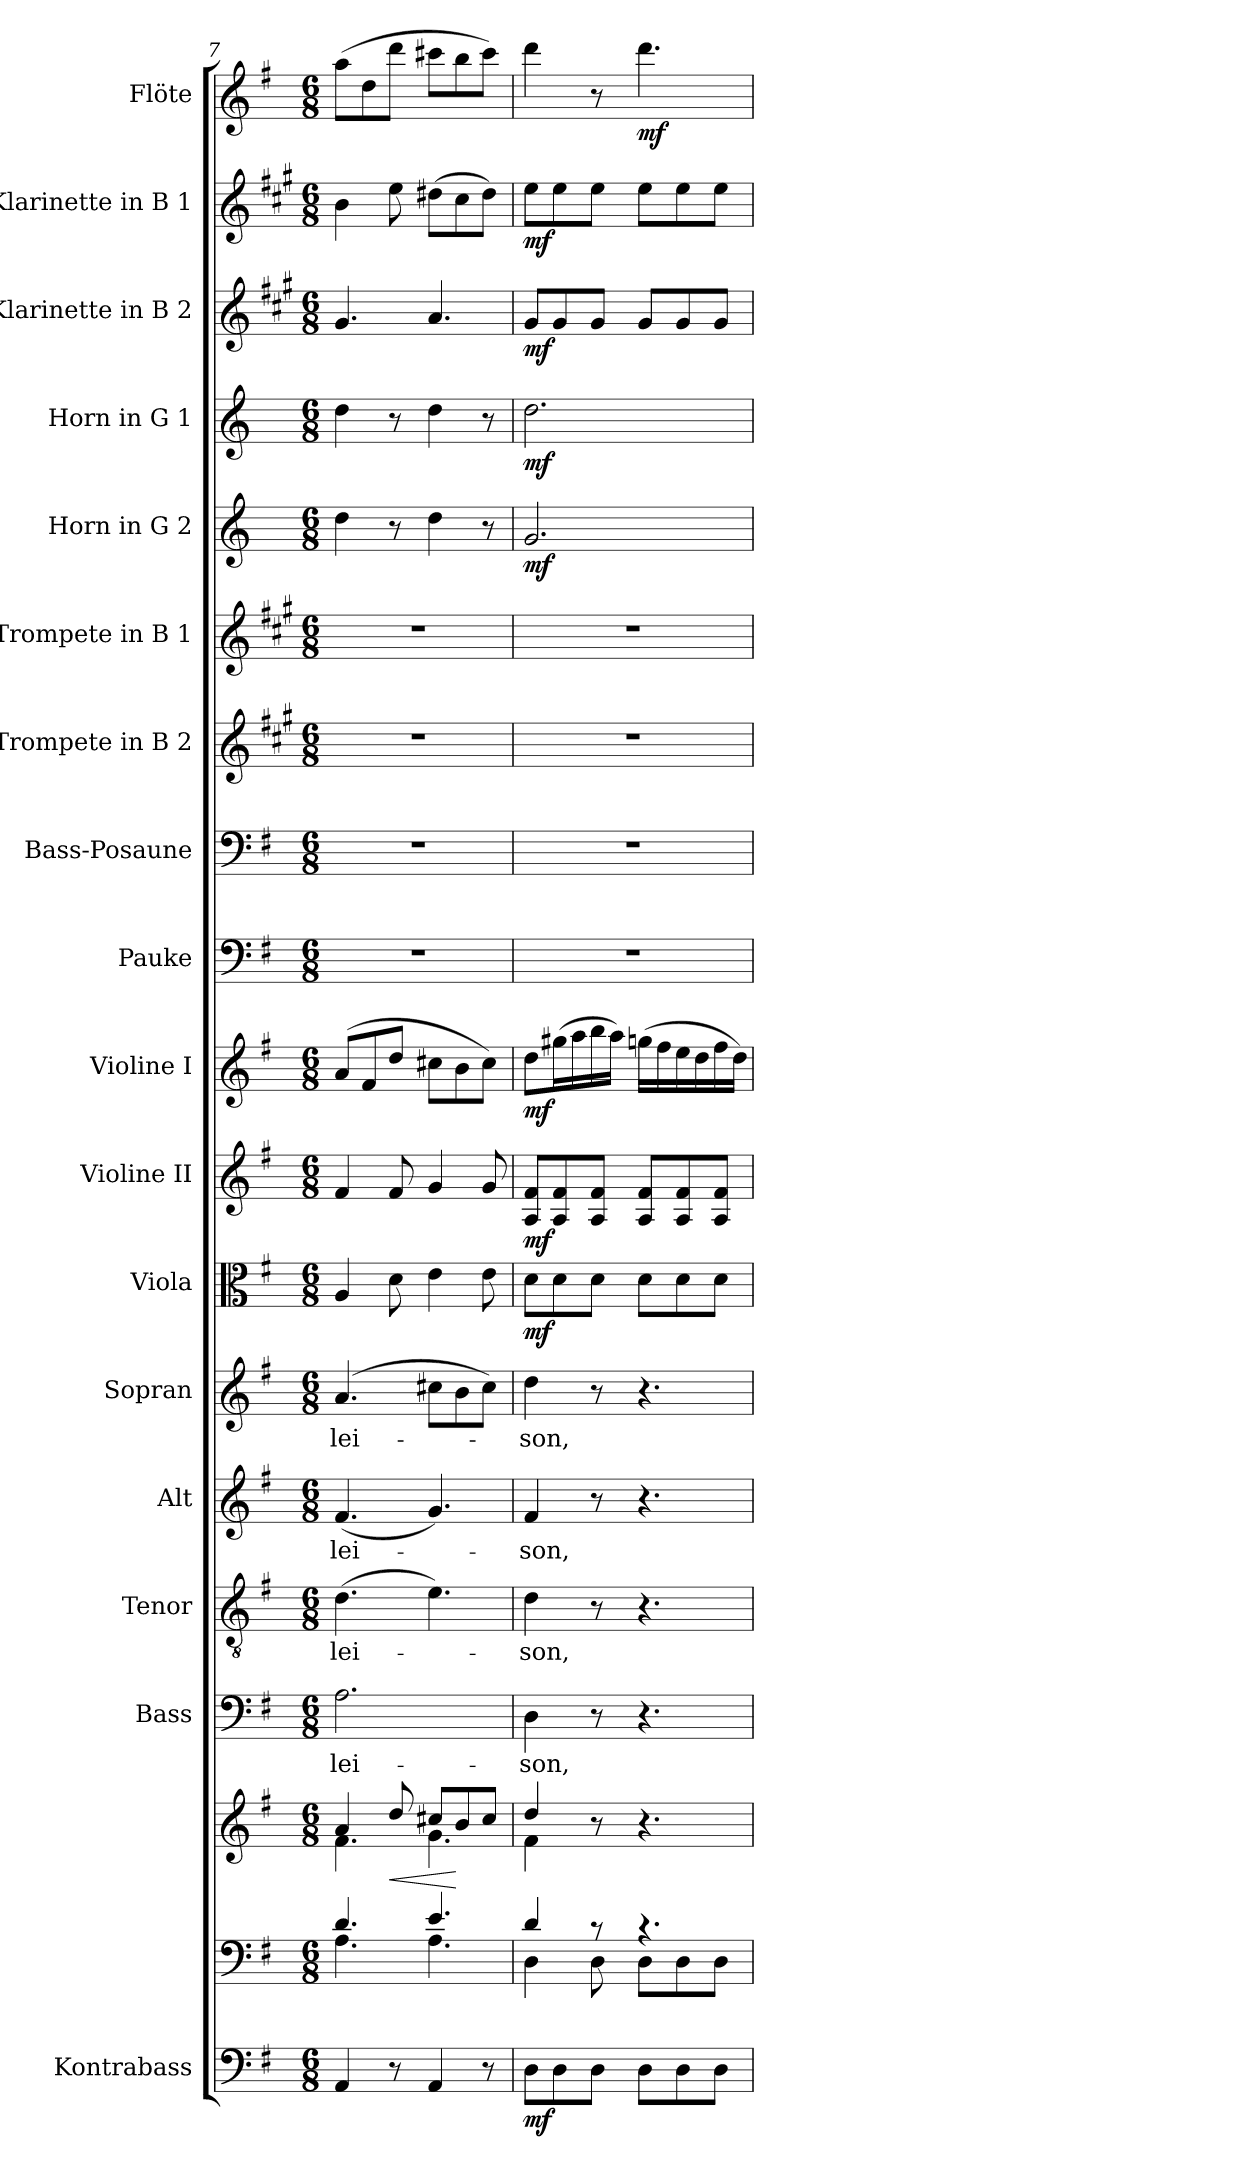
**kern	**dynam	**kern	**kern	**dynam	**kern	**text	**kern	**text	**kern	**text	**kern	**text	**kern	**dynam	**kern	**dynam	**kern	**dynam	**kern	**kern	**kern	**kern	**kern	**dynam	**kern	**dynam	**kern	**dynam	**kern	**dynam	**kern	**dynam
*part18	*part18	*part17	*part17	*part17	*part16	*part16	*part15	*part15	*part14	*part14	*part13	*part13	*part12	*part12	*part11	*part11	*part10	*part10	*part9	*part8	*part7	*part6	*part5	*part5	*part4	*part4	*part3	*part3	*part2	*part2	*part1	*part1
*staff19	*staff19	*staff18	*staff17	*staff17/18	*staff16	*staff16	*staff15	*staff15	*staff14	*staff14	*staff13	*staff13	*staff12	*staff12	*staff11	*staff11	*staff10	*staff10	*staff9	*staff8	*staff7	*staff6	*staff5	*staff5	*staff4	*staff4	*staff3	*staff3	*staff2	*staff2	*staff1	*staff1
*I"Kontrabass	*	*	*	*	*I"Bass	*	*I"Tenor	*	*I"Alt	*	*I"Sopran	*	*I"Viola	*	*I"Violine II	*	*I"Violine I	*	*I"Pauke	*I"Bass-Posaune	*I"Trompete in B 2	*I"Trompete in B 1	*I"Horn in G 2	*	*I"Horn in G 1	*	*I"Klarinette in B 2	*	*I"Klarinette in B 1	*	*I"Flöte	*
*I'Kb.	*	*	*	*	*I'B	*	*I'T	*	*I'A	*	*I'S	*	*I'Vla.	*	*I'Vl. II	*	*I'Vl. I	*	*I'Pk.	*I'B. Pos.	*	*	*I'Hrn. 2	*	*I'Hrn. 1	*	*	*	*	*	*I'Fl.	*
*clefF4	*	*clefF4	*clefG2	*	*clefF4	*	*clefGv2	*	*clefG2	*	*clefG2	*	*clefC3	*	*clefG2	*	*clefG2	*	*clefF4	*clefF4	*clefG2	*clefG2	*clefG2	*	*clefG2	*	*clefG2	*	*clefG2	*	*clefG2	*
*ITrd7c12	*	*	*	*	*	*	*	*	*	*	*	*	*	*	*	*	*	*	*	*	*ITrd1c2	*ITrd1c2	*ITrd3c5	*	*ITrd3c5	*	*ITrd1c2	*	*ITrd1c2	*	*	*
*k[f#]	*	*k[f#]	*k[f#]	*	*k[f#]	*	*k[f#]	*	*k[f#]	*	*k[f#]	*	*k[f#]	*	*k[f#]	*	*k[f#]	*	*k[f#]	*k[f#]	*k[f#]	*k[f#]	*k[f#]	*	*k[f#]	*	*k[f#]	*	*k[f#]	*	*k[f#]	*
*G:	*	*G:	*G:	*	*G:	*	*G:	*	*G:	*	*G:	*	*G:	*	*G:	*	*G:	*	*G:	*G:	*G:	*G:	*G:	*	*G:	*	*G:	*	*G:	*	*G:	*
*M6/8	*	*M6/8	*M6/8	*	*M6/8	*	*M6/8	*	*M6/8	*	*M6/8	*	*M6/8	*	*M6/8	*	*M6/8	*	*M6/8	*M6/8	*M6/8	*M6/8	*M6/8	*	*M6/8	*	*M6/8	*	*M6/8	*	*M6/8	*
=7	=7	=7	=7	=7	=7	=7	=7	=7	=7	=7	=7	=7	=7	=7	=7	=7	=7	=7	=7	=7	=7	=7	=7	=7	=7	=7	=7	=7	=7	=7	=7	=7
*	*	*^	*^	*	*	*	*	*	*	*	*	*	*	*	*	*	*	*	*	*	*	*	*	*	*	*	*	*	*	*	*	*
!	!	!	!	!	!	!	!	!LO:LY:b	!	!LO:LY:b	!	!LO:LY:b	!	!LO:LY:b	!	!	!	!	!	!	!	!	!	!	!	!	!	!	!	!	!	!	!	!
4AAA/	.	4.d/	4.A\	4a/	4.f#\	.	2.A\	-lei-	(>4.d\	-lei-	(<4.f#/	-lei-	(4.a/	-lei-	4A/	.	4f#/	.	(>8a/L	.	2.r	2.r	2.r	2.r	4a\	.	4a\	.	4.f#/	.	4a\	.	(>8aa\L	.
.	.	.	.	.	.	.	.	.	.	.	.	.	.	.	.	.	.	.	8f#/	.	.	.	.	.	.	.	.	.	.	.	.	.	8dd\	.
!	!	!	!	!	!	!LO:HP:b	!	!	!	!	!	!	!	!	!	!	!	!	!	!	!	!	!	!	!	!	!	!	!	!	!	!	!	!
8r	.	.	.	8dd/	.	<	.	.	.	.	.	.	.	.	8d\	.	8f#/	.	8dd/J	.	.	.	.	.	8r	.	8r	.	.	.	8dd\	.	8ddd\J	.
4AAA/	.	4.e/	4.A\	8cc#X/L	4.g\	.	.	.	4.e\)	.	4.g/)	.	8cc#X\L	.	4e\	.	4g/	.	8cc#X\L	.	.	.	.	.	4a\	.	4a\	.	4.g/	.	(>8cc#X\L	.	8ccc#X\L	.
.	.	.	.	8b/	.	[	.	.	.	.	.	.	8b\	.	.	.	.	.	8b\	.	.	.	.	.	.	.	.	.	.	.	8b\	.	8bb\	.
8r	.	.	.	8cc#/J	.	.	.	.	.	.	.	.	8cc#\J)	.	8e\	.	8g/	.	8cc#\J)	.	.	.	.	.	8r	.	8r	.	.	.	8cc#\J)	.	8ccc#\J)	.
=8	=8	=8	=8	=8	=8	=8	=8	=8	=8	=8	=8	=8	=8	=8	=8	=8	=8	=8	=8	=8	=8	=8	=8	=8	=8	=8	=8	=8	=8	=8	=8	=8	=8	=8
!	!LO:DY:b	!	!	!	!	!	!	!LO:LY:b	!	!LO:LY:b	!	!LO:LY:b	!	!LO:LY:b	!	!LO:DY:b	!	!LO:DY:b	!	!LO:DY:b	!	!	!	!	!	!LO:DY:b	!	!LO:DY:b	!	!LO:DY:b	!	!LO:DY:b	!	!
8DD\L	mf	4d/	4D\	4dd/	4f#\	.	4D\	-son,	4d\	-son,	4f#/	-son,	4dd\	-son,	8d\L	mf	8A/ 8f#/L	mf	8dd\L	mf	2.r	2.r	2.r	2.r	2.d/	mf	2.a\	mf	8f#/L	mf	8dd\L	mf	4ddd\	.
8DD\	.	.	.	.	.	.	.	.	.	.	.	.	.	.	8d\	.	8A/ 8f#/	.	(>16gg#X\L	.	.	.	.	.	.	.	.	.	8f#/	.	8dd\	.	.	.
.	.	.	.	.	.	.	.	.	.	.	.	.	.	.	.	.	.	.	16aa\	.	.	.	.	.	.	.	.	.	.	.	.	.	.	.
8DD\J	.	8rc	8D\	8r	2ryy	.	8r	.	8r	.	8r	.	8r	.	8d\J	.	8A/ 8f#/J	.	16bb\	.	.	.	.	.	.	.	.	.	8f#/J	.	8dd\J	.	8r	.
.	.	.	.	.	.	.	.	.	.	.	.	.	.	.	.	.	.	.	16aa\JJ)	.	.	.	.	.	.	.	.	.	.	.	.	.	.	.
!	!	!	!	!	!	!	!	!	!	!	!	!	!	!	!	!	!	!	!	!	!	!	!	!	!	!	!	!	!	!	!	!	!	!LO:DY:b
8DD\L	.	4.rc	8D\L	4.r	.	.	4.r	.	4.r	.	4.r	.	4.r	.	8d\L	.	8A/ 8f#/L	.	(>16ggn\LL	.	.	.	.	.	.	.	.	.	8f#/L	.	8dd\L	.	4.ddd\	mf
.	.	.	.	.	.	.	.	.	.	.	.	.	.	.	.	.	.	.	16ff#\	.	.	.	.	.	.	.	.	.	.	.	.	.	.	.
8DD\	.	.	8D\	.	.	.	.	.	.	.	.	.	.	.	8d\	.	8A/ 8f#/	.	16ee\	.	.	.	.	.	.	.	.	.	8f#/	.	8dd\	.	.	.
.	.	.	.	.	.	.	.	.	.	.	.	.	.	.	.	.	.	.	16dd\	.	.	.	.	.	.	.	.	.	.	.	.	.	.	.
8DD\J	.	.	8D\J	.	.	.	.	.	.	.	.	.	.	.	8d\J	.	8A/ 8f#/J	.	16ff#\	.	.	.	.	.	.	.	.	.	8f#/J	.	8dd\J	.	.	.
.	.	.	.	.	.	.	.	.	.	.	.	.	.	.	.	.	.	.	16dd\JJ)	.	.	.	.	.	.	.	.	.	.	.	.	.	.	.
*	*	*v	*v	*	*	*	*	*	*	*	*	*	*	*	*	*	*	*	*	*	*	*	*	*	*	*	*	*	*	*	*	*	*	*
*	*	*	*v	*v	*	*	*	*	*	*	*	*	*	*	*	*	*	*	*	*	*	*	*	*	*	*	*	*	*	*	*	*	*
=	=	=	=	=	=	=	=	=	=	=	=	=	=	=	=	=	=	=	=	=	=	=	=	=	=	=	=	=	=	=	=	=
*-	*-	*-	*-	*-	*-	*-	*-	*-	*-	*-	*-	*-	*-	*-	*-	*-	*-	*-	*-	*-	*-	*-	*-	*-	*-	*-	*-	*-	*-	*-	*-	*-
